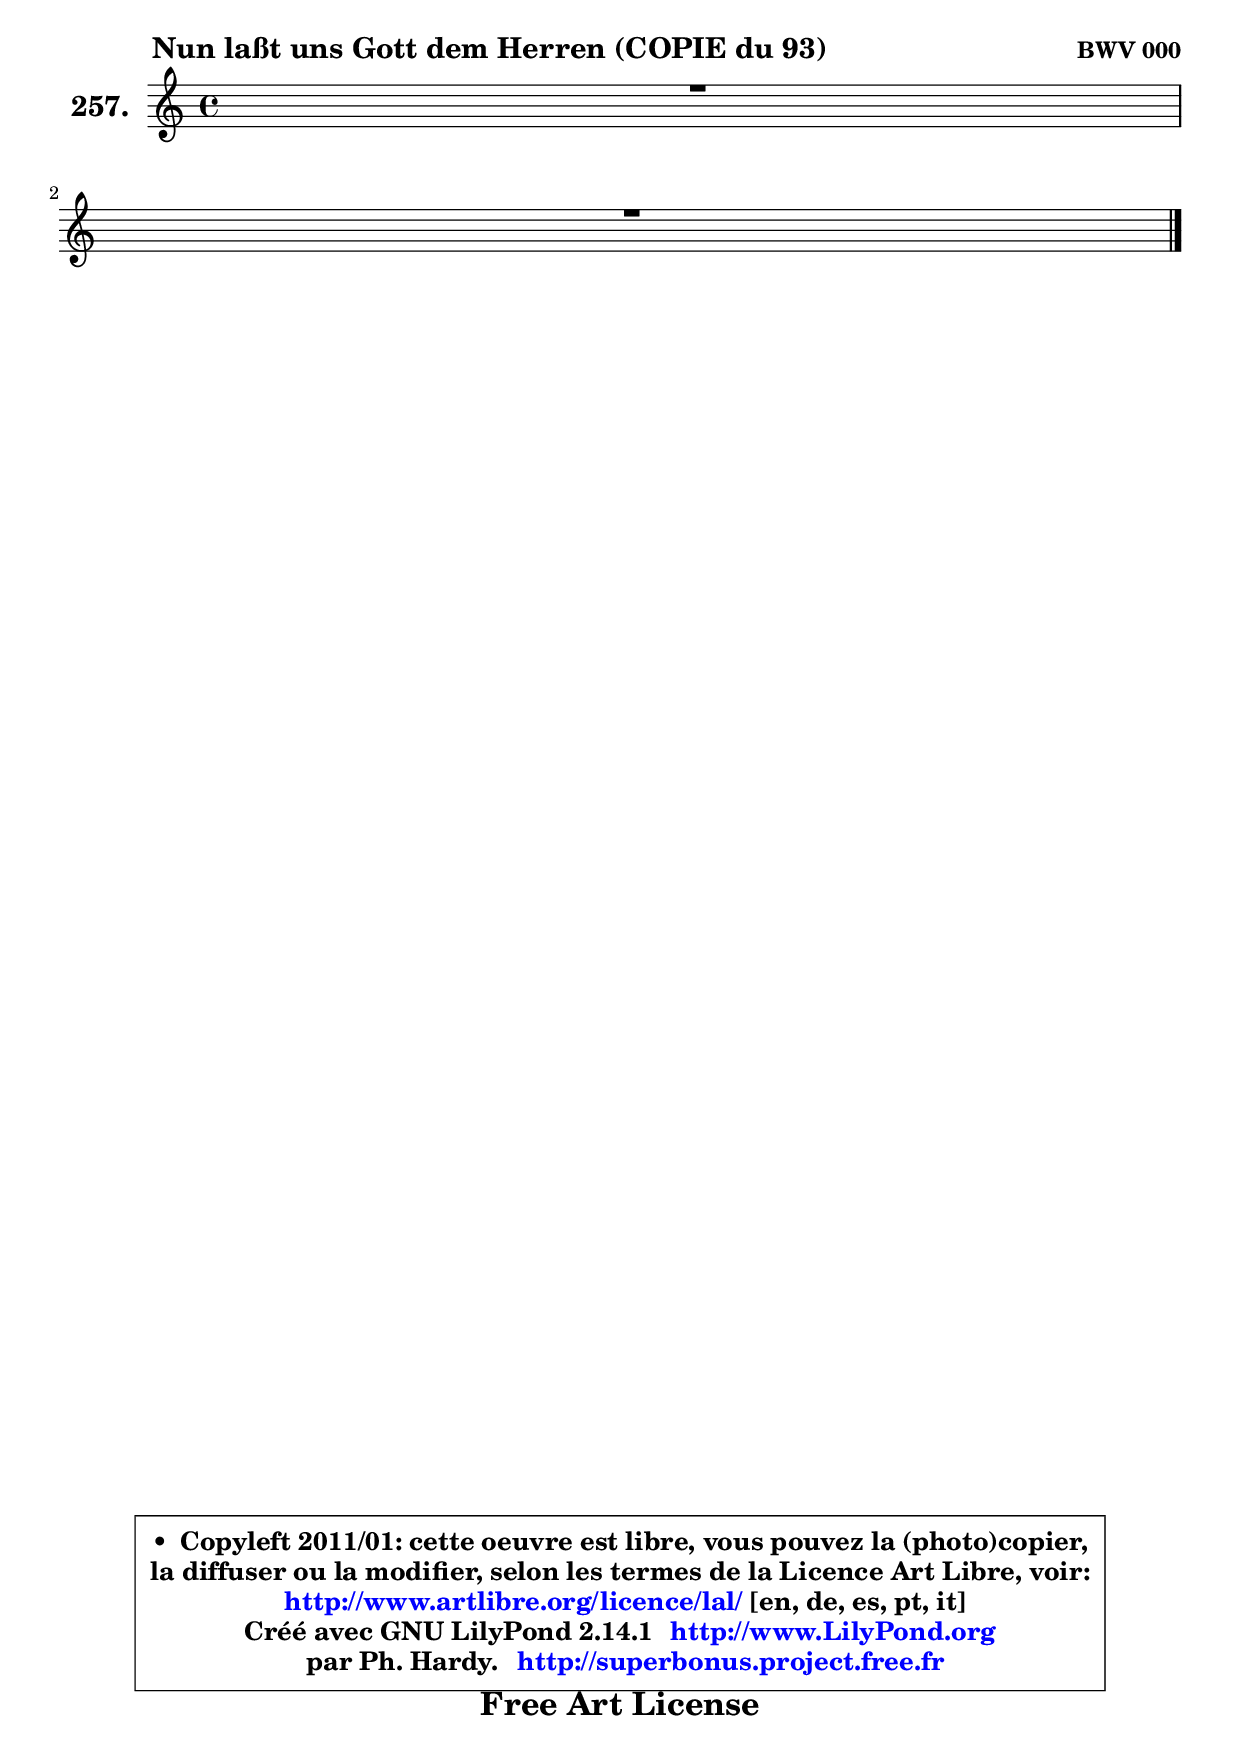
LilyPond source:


\version "2.14.1"

    \paper {
%	system-system-spacing #'padding = #0.1
%	score-system-spacing #'padding = #0.1
%	ragged-bottom = ##f
%	ragged-last-bottom = ##f
	}

    \header {
      opus = \markup { \bold "BWV 000" }
      piece = \markup { \hspace #9 \fontsize #2 \bold "Nun laßt uns Gott dem Herren (COPIE du 93)" }
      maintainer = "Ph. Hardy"
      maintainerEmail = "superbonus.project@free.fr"
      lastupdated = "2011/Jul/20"
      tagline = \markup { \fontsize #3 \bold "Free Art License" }
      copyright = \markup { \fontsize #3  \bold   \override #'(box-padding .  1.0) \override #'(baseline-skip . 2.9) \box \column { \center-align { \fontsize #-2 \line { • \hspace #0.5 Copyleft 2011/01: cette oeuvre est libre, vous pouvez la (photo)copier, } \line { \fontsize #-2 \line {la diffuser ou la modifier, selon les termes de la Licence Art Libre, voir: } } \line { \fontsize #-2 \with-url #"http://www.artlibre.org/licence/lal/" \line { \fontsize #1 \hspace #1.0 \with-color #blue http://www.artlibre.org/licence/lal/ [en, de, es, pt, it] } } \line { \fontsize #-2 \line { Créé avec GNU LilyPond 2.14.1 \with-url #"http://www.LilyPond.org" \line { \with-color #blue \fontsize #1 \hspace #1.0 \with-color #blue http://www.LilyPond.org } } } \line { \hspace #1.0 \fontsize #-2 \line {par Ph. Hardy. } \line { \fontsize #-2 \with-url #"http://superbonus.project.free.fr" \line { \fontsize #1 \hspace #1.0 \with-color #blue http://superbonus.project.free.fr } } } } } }

	  }

  guidemidi = {
	\tempo 4 = 78

	}

  upper = {
	\time 4/4
	\key c \major
	\clef treble
	\voiceOne
	<< { 
	% SOPRANO
	\set Voice.midiInstrument = "acoustic grand"
	\relative c' {
	R1 |
\break
	R1 |
        \bar "|."
	} % fin de relative
	}

%	\context Voice="1" { \voiceTwo 
%	% ALTO
%	\set Voice.midiInstrument = "acoustic grand"
%	\relative c' {
%	
%        \bar "|."
%	} % fin de relative
%	\oneVoice
%	} >>
 >>
	}

    lower = {
	\time 4/4
	\key c \major
	\clef bass
	\voiceOne
	<< { 
	% TENOR
	\set Voice.midiInstrument = "acoustic grand"
	\relative c' {
	R1 |
\break
	R1 |
        \bar "|."
	} % fin de relative
	}
	\context Voice="1" { \voiceTwo 
	% BASS
	\set Voice.midiInstrument = "acoustic grand"
	\relative c {
        
        \bar "|."
	} % fin de relative
	\oneVoice
	} >>
	}


    \score { 

	\new PianoStaff <<
	\set PianoStaff.instrumentName = \markup { \bold \huge "257." }
	\new Staff = "upper" \upper
%	\new Staff = "lower" \lower
	>>

    \layout {
%	ragged-last = ##f
	   }

         } % fin de score

  \score {
\unfoldRepeats { << \guidemidi \upper >> }
    \midi {
    \context {
     \Staff
      \remove "Staff_performer"
               }

     \context {
      \Voice
       \consists "Staff_performer"
                }

     \context { 
      \Score
      tempoWholesPerMinute = #(ly:make-moment 78 4)
		}
	    }
	}


